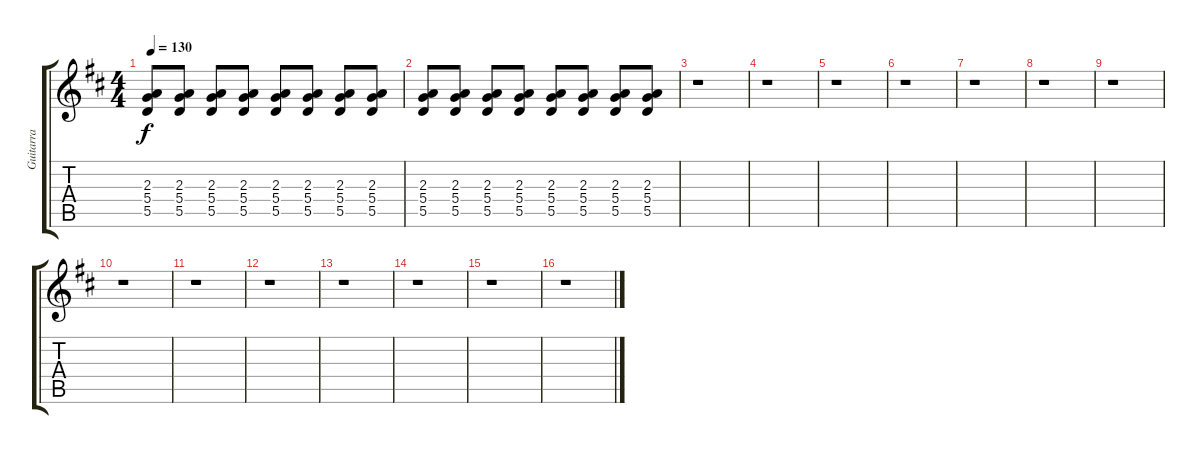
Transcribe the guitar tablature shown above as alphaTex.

\track ("Guitarra" "Guitarra") {instrument acousticguitarsteel}
\staff {score tabs}
\tuning (E4 B3 G3 D3 A2 E2) {hide}
\ts (4 4)
\tempo 130
\clef g2
\ks d
(2.3 5.4 5.5).8{dy f} (2.3 5.4 5.5).8 (2.3 5.4 5.5).8 (2.3 5.4 5.5).8 (2.3 5.4 5.5).8 (2.3 5.4 5.5).8 (2.3 5.4 5.5).8 (2.3 5.4 5.5).8 |
(2.3 5.4 5.5).8 (2.3 5.4 5.5).8 (2.3 5.4 5.5).8 (2.3 5.4 5.5).8 (2.3 5.4 5.5).8 (2.3 5.4 5.5).8 (2.3 5.4 5.5).8 (2.3 5.4 5.5).8 |
r.1 |
r.1 |
r.1 |
r.1 |
r.1 |
r.1 |
r.1 |
r.1 |
r.1 |
r.1 |
r.1 |
r.1 |
r.1 |
r.1
